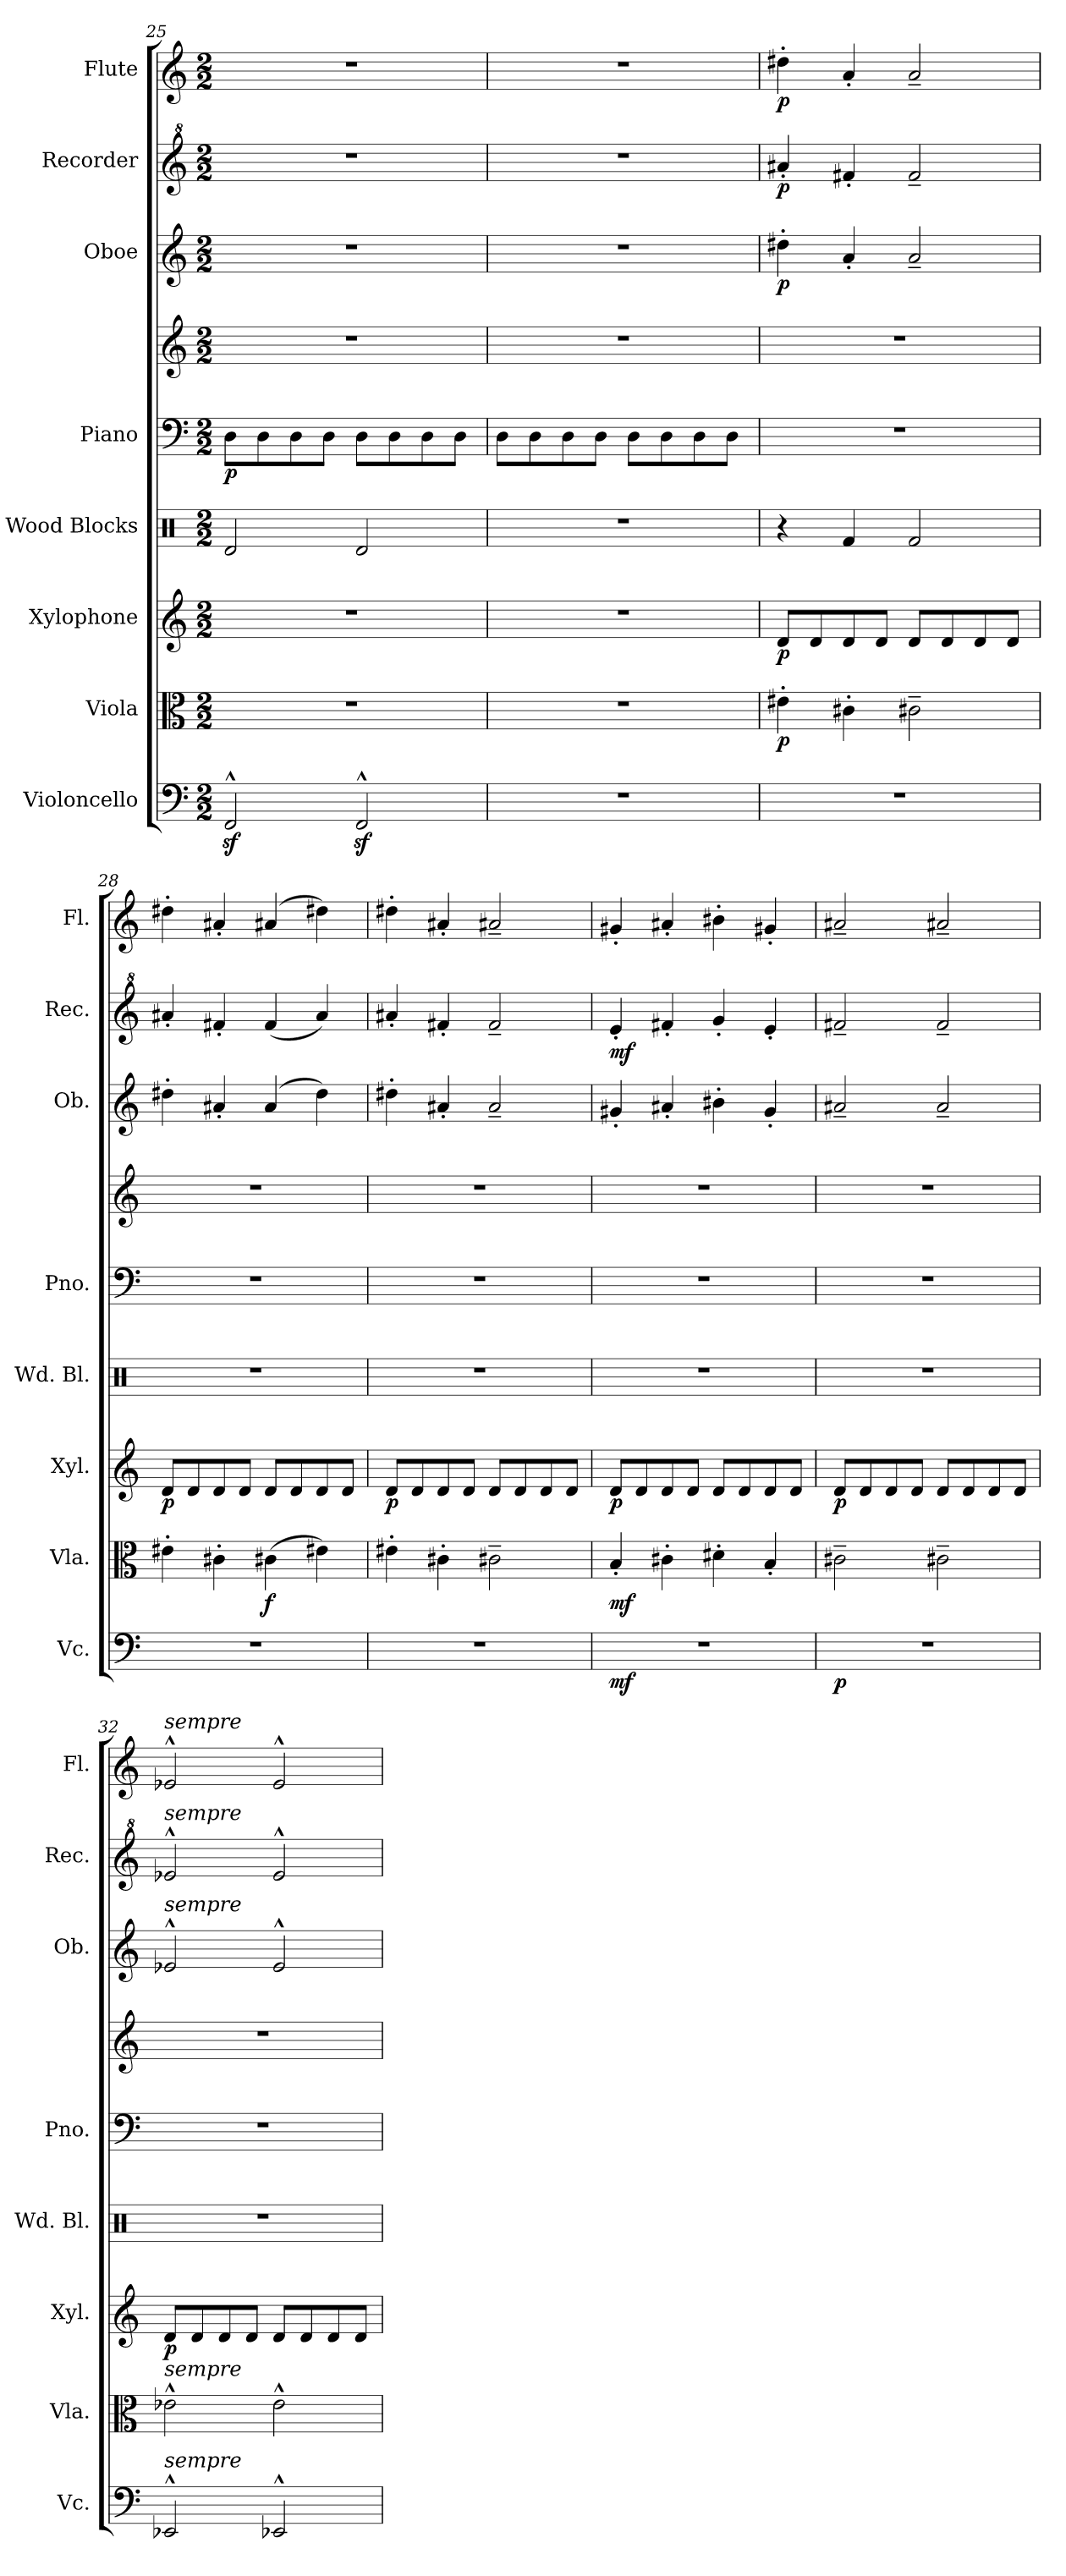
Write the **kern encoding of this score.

**kern	**dynam	**kern	**dynam	**kern	**dynam	**kern	**kern	**kern	**dynam	**kern	**dynam	**kern	**dynam	**kern	**dynam
*part8	*part8	*part7	*part7	*part6	*part6	*part5	*part4	*part4	*part4	*part3	*part3	*part2	*part2	*part1	*part1
*staff9	*staff9	*staff8	*staff8	*staff7	*staff7	*staff6	*staff5	*staff4	*staff4/5	*staff3	*staff3	*staff2	*staff2	*staff1	*staff1
*I"Violoncello	*	*I"Viola	*	*I"Xylophone	*	*I"Wood Blocks	*I"Piano	*	*	*I"Oboe	*	*I"Recorder	*	*I"Flute	*
*I'Vc.	*	*I'Vla.	*	*I'Xyl.	*	*I'Wd. Bl.	*I'Pno.	*	*	*I'Ob.	*	*I'Rec.	*	*I'Fl.	*
!!LO:PB:g=z
*clefF4	*	*clefC3	*	*clefG2	*	*clefX	*clefF4	*clefG2	*	*clefG2	*	*clefG^2	*	*clefG2	*
*	*	*	*	*ITrd-7c-12	*	*	*	*	*	*	*	*	*	*	*
*k[]	*	*k[]	*	*k[]	*	*k[]	*k[]	*k[]	*	*k[]	*	*k[]	*	*k[]	*
*M2/2	*	*M2/2	*	*M2/2	*	*M2/2	*M2/2	*M2/2	*	*M2/2	*	*M2/2	*	*M2/2	*
=25	=25	=25	=25	=25	=25	=25	=25	=25	=25	=25	=25	=25	=25	=25	=25
!	!	!	!	!	!	!	!	!	!LO:DY:b=2	!	!	!	!	!	!
2FFz<^^/	.	1r	.	1r	.	2Rd/	8D\L	1r	p	1r	.	1r	.	1r	.
.	.	.	.	.	.	.	8D\	.	.	.	.	.	.	.	.
.	.	.	.	.	.	.	8D\	.	.	.	.	.	.	.	.
.	.	.	.	.	.	.	8D\J	.	.	.	.	.	.	.	.
2FFz<^^/	.	.	.	.	.	2Rd/	8D\L	.	.	.	.	.	.	.	.
.	.	.	.	.	.	.	8D\	.	.	.	.	.	.	.	.
.	.	.	.	.	.	.	8D\	.	.	.	.	.	.	.	.
.	.	.	.	.	.	.	8D\J	.	.	.	.	.	.	.	.
=26	=26	=26	=26	=26	=26	=26	=26	=26	=26	=26	=26	=26	=26	=26	=26
1r	.	1r	.	1r	.	1r	8D\L	1r	.	1r	.	1r	.	1r	.
.	.	.	.	.	.	.	8D\	.	.	.	.	.	.	.	.
.	.	.	.	.	.	.	8D\	.	.	.	.	.	.	.	.
.	.	.	.	.	.	.	8D\J	.	.	.	.	.	.	.	.
.	.	.	.	.	.	.	8D\L	.	.	.	.	.	.	.	.
.	.	.	.	.	.	.	8D\	.	.	.	.	.	.	.	.
.	.	.	.	.	.	.	8D\	.	.	.	.	.	.	.	.
.	.	.	.	.	.	.	8D\J	.	.	.	.	.	.	.	.
=27	=27	=27	=27	=27	=27	=27	=27	=27	=27	=27	=27	=27	=27	=27	=27
!	!	!	!LO:DY:b	!	!LO:DY:b	!	!	!	!	!	!LO:DY:b	!	!LO:DY:b	!	!LO:DY:b
1r	.	4e#X'\	p	8dd/L	p	4r	1r	1r	.	4dd#X'\	p	4aa#X'/	p	4dd#X'\	p
.	.	.	.	8dd/	.	.	.	.	.	.	.	.	.	.	.
.	.	4c#X'\	.	8dd/	.	4Rf/	.	.	.	4a'/	.	4ff#X'/	.	4a'/	.
.	.	.	.	8dd/J	.	.	.	.	.	.	.	.	.	.	.
.	.	2c#X~\	.	8dd/L	.	2Rf/	.	.	.	2a~/	.	2ff#~/	.	2a~/	.
.	.	.	.	8dd/	.	.	.	.	.	.	.	.	.	.	.
.	.	.	.	8dd/	.	.	.	.	.	.	.	.	.	.	.
.	.	.	.	8dd/J	.	.	.	.	.	.	.	.	.	.	.
=28	=28	=28	=28	=28	=28	=28	=28	=28	=28	=28	=28	=28	=28	=28	=28
!	!	!	!LO:DY:a	!	!	!	!	!	!	!	!	!	!	!	!
!	!	!	!LO:DY:n=1:b	!	!LO:DY:b	!	!	!	!	!	!	!	!	!	!
1r	.	4e#X'\	other-dynamics other-dynamics	8dd/L	p	1r	1r	1r	.	4dd#X'\	.	4aa#X'/	.	4dd#X'\	.
.	.	.	.	8dd/	.	.	.	.	.	.	.	.	.	.	.
.	.	4c#X'\	.	8dd/	.	.	.	.	.	4a#X'/	.	4ff#X'/	.	4a#X'/	.
.	.	.	.	8dd/J	.	.	.	.	.	.	.	.	.	.	.
!	!	!	!LO:DY:n=2:b	!	!	!	!	!	!	!	!	!	!	!	!
.	.	(4c#X\	f	8dd/L	.	.	.	.	.	(4a#/	.	(4ff#/	.	(4a#X/	.
.	.	.	.	8dd/	.	.	.	.	.	.	.	.	.	.	.
.	.	4e#X\)	.	8dd/	.	.	.	.	.	4dd#\)	.	4aa#/)	.	4dd#X\)	.
.	.	.	.	8dd/J	.	.	.	.	.	.	.	.	.	.	.
!!LO:PB:g=z
=29	=29	=29	=29	=29	=29	=29	=29	=29	=29	=29	=29	=29	=29	=29	=29
!	!	!	!	!	!LO:DY:b	!	!	!	!	!	!	!	!	!	!
1r	.	4e#X'\	.	8dd/L	p	1r	1r	1r	.	4dd#X'\	.	4aa#X'/	.	4dd#X'\	.
.	.	.	.	8dd/	.	.	.	.	.	.	.	.	.	.	.
.	.	4c#X'\	.	8dd/	.	.	.	.	.	4a#X'/	.	4ff#X'/	.	4a#X'/	.
.	.	.	.	8dd/J	.	.	.	.	.	.	.	.	.	.	.
.	.	2c#X~\	.	8dd/L	.	.	.	.	.	2a#~/	.	2ff#~/	.	2a#X~/	.
.	.	.	.	8dd/	.	.	.	.	.	.	.	.	.	.	.
.	.	.	.	8dd/	.	.	.	.	.	.	.	.	.	.	.
.	.	.	.	8dd/J	.	.	.	.	.	.	.	.	.	.	.
=30	=30	=30	=30	=30	=30	=30	=30	=30	=30	=30	=30	=30	=30	=30	=30
!	!LO:DY:b	!	!LO:DY:b	!	!LO:DY:b	!	!	!	!	!	!	!	!LO:DY:b	!	!
1r	mf	4B'/	mf	8dd/L	p	1r	1r	1r	.	4g#X'/	.	4ee'/	mf	4g#X'/	.
.	.	.	.	8dd/	.	.	.	.	.	.	.	.	.	.	.
.	.	4c#X'\	.	8dd/	.	.	.	.	.	4a#X'/	.	4ff#X'/	.	4a#X'/	.
.	.	.	.	8dd/J	.	.	.	.	.	.	.	.	.	.	.
.	.	4d#X'\	.	8dd/L	.	.	.	.	.	4b#X'\	.	4gg'/	.	4b#X'\	.
.	.	.	.	8dd/	.	.	.	.	.	.	.	.	.	.	.
.	.	4B'/	.	8dd/	.	.	.	.	.	4g#'/	.	4ee'/	.	4g#X'/	.
.	.	.	.	8dd/J	.	.	.	.	.	.	.	.	.	.	.
=31	=31	=31	=31	=31	=31	=31	=31	=31	=31	=31	=31	=31	=31	=31	=31
!	!LO:DY:b	!	!	!	!LO:DY:b	!	!	!	!	!	!	!	!	!	!
1r	p	2c#X~\	.	8dd/L	p	1r	1r	1r	.	2a#X~/	.	2ff#X~/	.	2a#X~/	.
.	.	.	.	8dd/	.	.	.	.	.	.	.	.	.	.	.
.	.	.	.	8dd/	.	.	.	.	.	.	.	.	.	.	.
.	.	.	.	8dd/J	.	.	.	.	.	.	.	.	.	.	.
.	.	2c#X~\	.	8dd/L	.	.	.	.	.	2a#~/	.	2ff#~/	.	2a#X~/	.
.	.	.	.	8dd/	.	.	.	.	.	.	.	.	.	.	.
.	.	.	.	8dd/	.	.	.	.	.	.	.	.	.	.	.
.	.	.	.	8dd/J	.	.	.	.	.	.	.	.	.	.	.
=32	=32	=32	=32	=32	=32	=32	=32	=32	=32	=32	=32	=32	=32	=32	=32
!	!	!	!	!	!	!	!	!	!	!	!	!	!	!LO:TX:a:i:t=sempre	!
!	!	!	!	!	!	!	!	!	!	!	!	!LO:TX:a:i:t=sempre	!	!	!
!	!	!	!	!	!	!	!	!	!	!LO:TX:a:i:t=sempre	!	!	!	!	!
!	!	!LO:TX:a:i:t=sempre	!	!	!	!	!	!	!	!	!	!	!	!	!
!LO:TX:a:i:t=sempre	!	!	!	!	!	!	!	!	!	!	!	!	!	!	!
!	!	!	!	!	!LO:DY:b	!	!	!	!	!	!	!	!	!	!
2EE-X^^/	.	2e-X^^\	.	8dd/L	p	1r	1r	1r	.	2e-X^^/	.	2ee-X^^/	.	2e-X^^/	.
.	.	.	.	8dd/	.	.	.	.	.	.	.	.	.	.	.
.	.	.	.	8dd/	.	.	.	.	.	.	.	.	.	.	.
.	.	.	.	8dd/J	.	.	.	.	.	.	.	.	.	.	.
2EE-X^^/	.	2e-^^\	.	8dd/L	.	.	.	.	.	2e-^^/	.	2ee-^^/	.	2e-^^/	.
.	.	.	.	8dd/	.	.	.	.	.	.	.	.	.	.	.
.	.	.	.	8dd/	.	.	.	.	.	.	.	.	.	.	.
.	.	.	.	8dd/J	.	.	.	.	.	.	.	.	.	.	.
=	=	=	=	=	=	=	=	=	=	=	=	=	=	=	=
*-	*-	*-	*-	*-	*-	*-	*-	*-	*-	*-	*-	*-	*-	*-	*-
